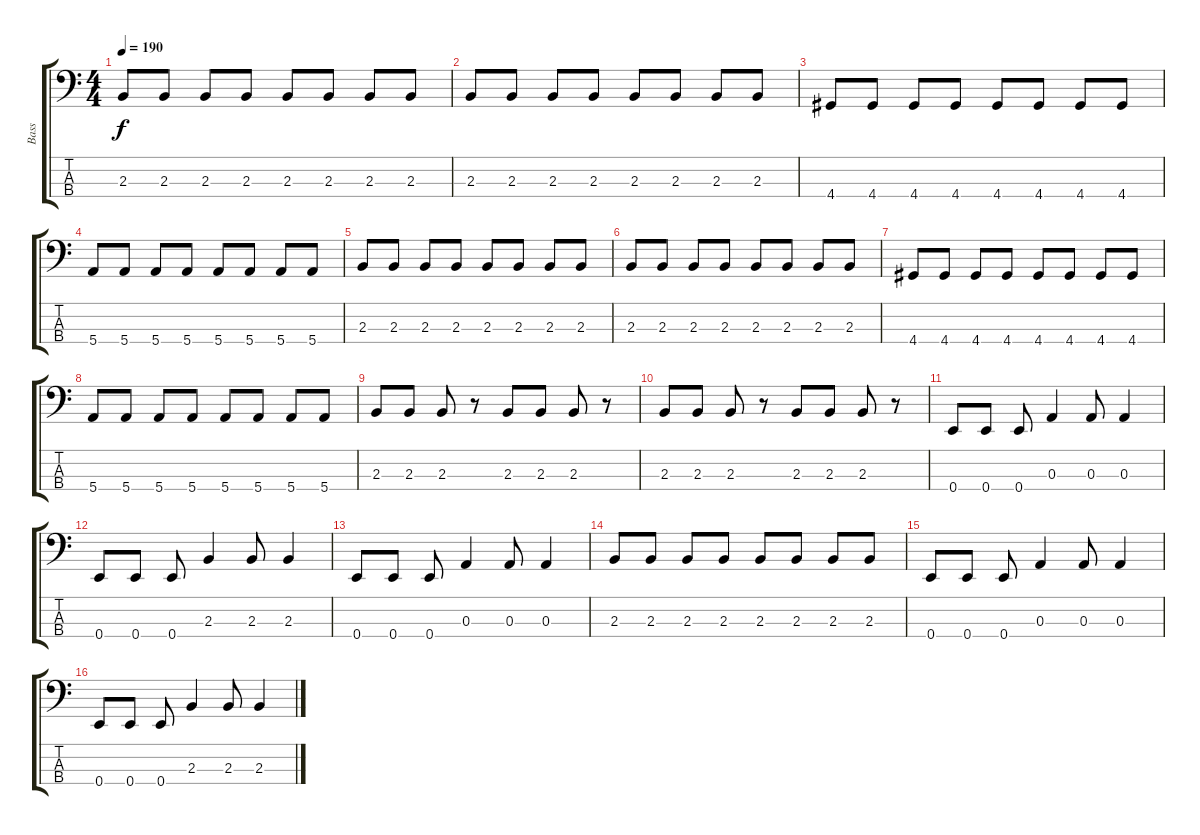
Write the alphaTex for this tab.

\track ("Bass" "Bass") {instrument electricbassfinger}
\staff {score tabs}
\tuning (G2 D2 A1 E1) {hide}
\ts (4 4)
\tempo 190
\clef f4
\ks c
2.3.8{dy f} 2.3.8 2.3.8 2.3.8 2.3.8 2.3.8 2.3.8 2.3.8 |
2.3.8 2.3.8 2.3.8 2.3.8 2.3.8 2.3.8 2.3.8 2.3.8 |
4.4.8 4.4.8 4.4.8 4.4.8 4.4.8 4.4.8 4.4.8 4.4.8 |
5.4.8 5.4.8 5.4.8 5.4.8 5.4.8 5.4.8 5.4.8 5.4.8 |
2.3.8 2.3.8 2.3.8 2.3.8 2.3.8 2.3.8 2.3.8 2.3.8 |
2.3.8 2.3.8 2.3.8 2.3.8 2.3.8 2.3.8 2.3.8 2.3.8 |
4.4.8 4.4.8 4.4.8 4.4.8 4.4.8 4.4.8 4.4.8 4.4.8 |
5.4.8 5.4.8 5.4.8 5.4.8 5.4.8 5.4.8 5.4.8 5.4.8 |
2.3.8 2.3.8 2.3.8 r.8 2.3.8 2.3.8 2.3.8 r.8 |
2.3.8 2.3.8 2.3.8 r.8 2.3.8 2.3.8 2.3.8 r.8 |
0.4.8 0.4.8 0.4.8 0.3.4 0.3.8 0.3.4 |
0.4.8 0.4.8 0.4.8 2.3.4 2.3.8 2.3.4 |
0.4.8 0.4.8 0.4.8 0.3.4 0.3.8 0.3.4 |
2.3.8 2.3.8 2.3.8 2.3.8 2.3.8 2.3.8 2.3.8 2.3.8 |
0.4.8 0.4.8 0.4.8 0.3.4 0.3.8 0.3.4 |
0.4.8 0.4.8 0.4.8 2.3.4 2.3.8 2.3.4
